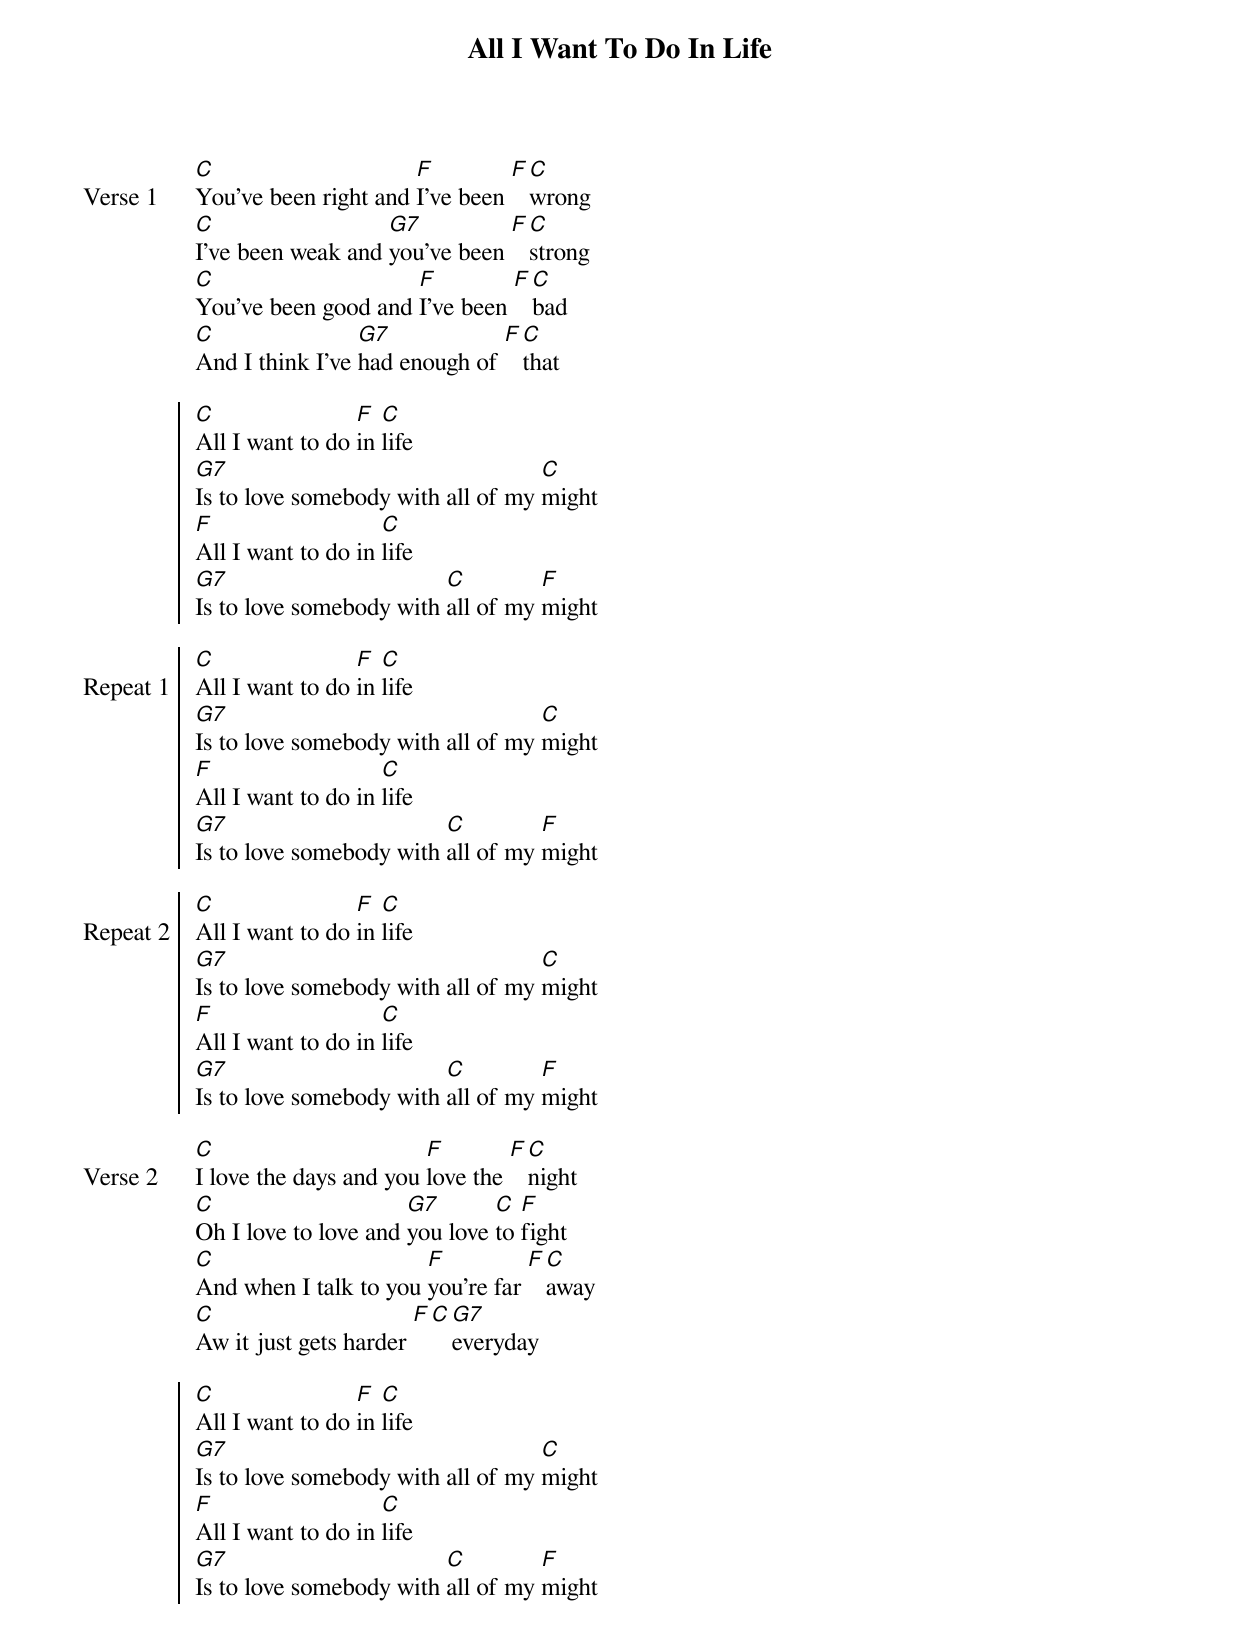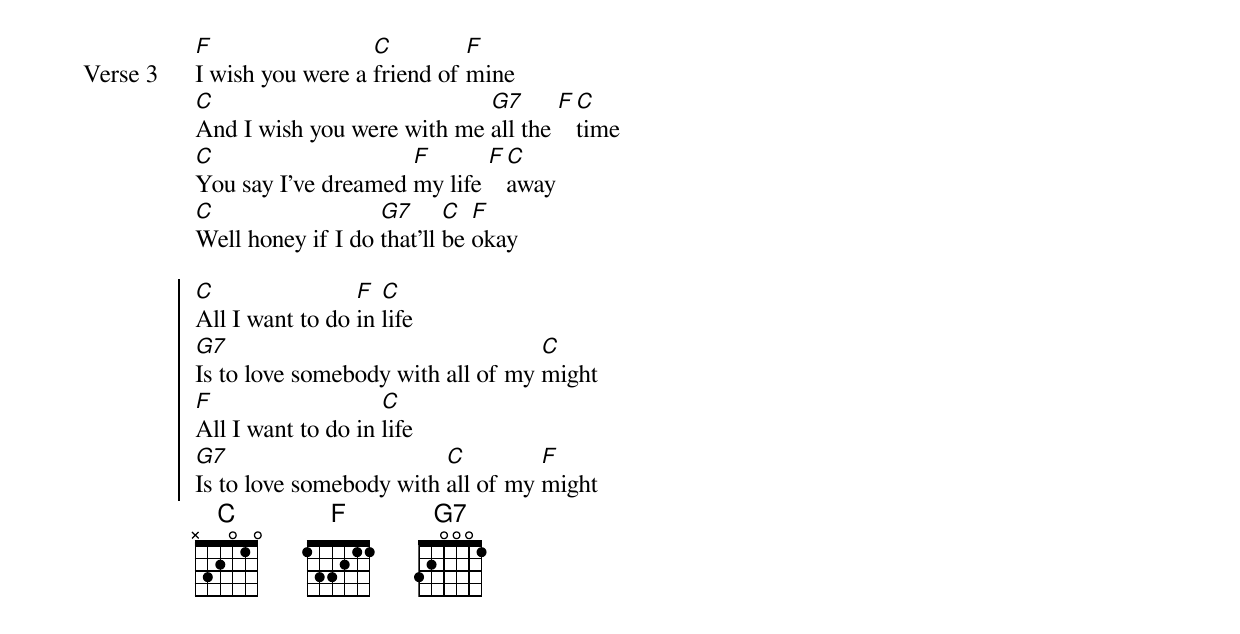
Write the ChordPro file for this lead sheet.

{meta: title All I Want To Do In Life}
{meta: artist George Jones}
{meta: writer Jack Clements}

{start_of_verse: Verse 1}
[C]You've been right and [F]I've been [F][C]wrong
[C]I've been weak and [G7]you've been [F][C]strong
[C]You've been good and [F]I've been [F][C]bad
[C]And I think I've [G7]had enough of [F][C]that
{end_of_verse}

{start_of_chorus}
[C]All I want to do [F]in [C]life
[G7]Is to love somebody with all of my [C]might
[F]All I want to do in [C]life
[G7]Is to love somebody with [C]all of my [F]might
{end_of_chorus}

{start_of_chorus: Repeat 1}
[C]All I want to do [F]in [C]life
[G7]Is to love somebody with all of my [C]might
[F]All I want to do in [C]life
[G7]Is to love somebody with [C]all of my [F]might
{end_of_chorus}

{start_of_chorus: Repeat 2}
[C]All I want to do [F]in [C]life
[G7]Is to love somebody with all of my [C]might
[F]All I want to do in [C]life
[G7]Is to love somebody with [C]all of my [F]might
{end_of_chorus}

{start_of_verse: Verse 2}
[C]I love the days and you [F]love the [F][C]night
[C]Oh I love to love and [G7]you love [C]to [F]fight
[C]And when I talk to you [F]you're far [F][C]away
[C]Aw it just gets harder [F][C][G7]everyday
{end_of_verse}

{start_of_chorus}
[C]All I want to do [F]in [C]life
[G7]Is to love somebody with all of my [C]might
[F]All I want to do in [C]life
[G7]Is to love somebody with [C]all of my [F]might
{end_of_chorus}

{start_of_verse: Verse 3}
[F]I wish you were a [C]friend of [F]mine
[C]And I wish you were with me [G7]all the [F][C]time
[C]You say I've dreamed [F]my life [F][C]away
[C]Well honey if I do [G7]that'll [C]be [F]okay
{end_of_verse}

{start_of_chorus}
[C]All I want to do [F]in [C]life
[G7]Is to love somebody with all of my [C]might
[F]All I want to do in [C]life
[G7]Is to love somebody with [C]all of my [F]might
{end_of_chorus}
